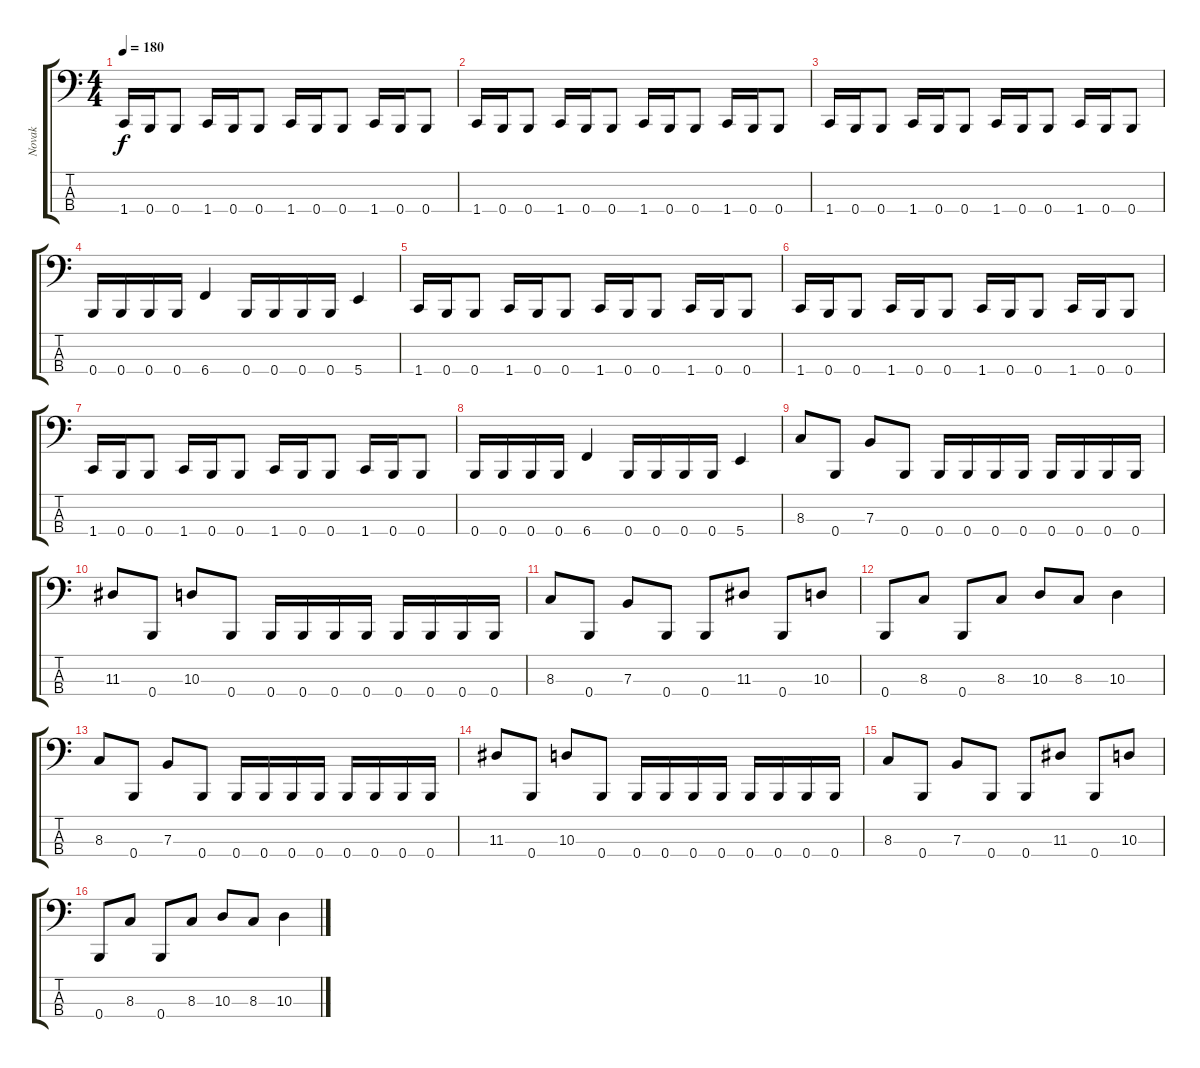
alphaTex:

\track ("Novak" "Novak") {instrument electricbasspick}
\staff {score tabs}
\tuning (D2 A1 E1 B0) {hide}
\ts (4 4)
\tempo 180
\clef f4
\ks c
1.4.16{dy f} 0.4.16 0.4.8 1.4.16 0.4.16 0.4.8 1.4.16 0.4.16 0.4.8 1.4.16 0.4.16 0.4.8 |
1.4.16 0.4.16 0.4.8 1.4.16 0.4.16 0.4.8 1.4.16 0.4.16 0.4.8 1.4.16 0.4.16 0.4.8 |
1.4.16 0.4.16 0.4.8 1.4.16 0.4.16 0.4.8 1.4.16 0.4.16 0.4.8 1.4.16 0.4.16 0.4.8 |
0.4.16 0.4.16 0.4.16 0.4.16 6.4.4 0.4.16 0.4.16 0.4.16 0.4.16 5.4.4 |
1.4.16 0.4.16 0.4.8 1.4.16 0.4.16 0.4.8 1.4.16 0.4.16 0.4.8 1.4.16 0.4.16 0.4.8 |
1.4.16 0.4.16 0.4.8 1.4.16 0.4.16 0.4.8 1.4.16 0.4.16 0.4.8 1.4.16 0.4.16 0.4.8 |
1.4.16 0.4.16 0.4.8 1.4.16 0.4.16 0.4.8 1.4.16 0.4.16 0.4.8 1.4.16 0.4.16 0.4.8 |
0.4.16 0.4.16 0.4.16 0.4.16 6.4.4 0.4.16 0.4.16 0.4.16 0.4.16 5.4.4 |
8.3.8 0.4.8 7.3.8 0.4.8 0.4.16 0.4.16 0.4.16 0.4.16 0.4.16 0.4.16 0.4.16 0.4.16 |
11.3.8 0.4.8 10.3.8 0.4.8 0.4.16 0.4.16 0.4.16 0.4.16 0.4.16 0.4.16 0.4.16 0.4.16 |
8.3.8 0.4.8 7.3.8 0.4.8 0.4.8 11.3.8 0.4.8 10.3.8 |
0.4.8 8.3.8 0.4.8 8.3.8 10.3.8 8.3.8 10.3.4 |
8.3.8 0.4.8 7.3.8 0.4.8 0.4.16 0.4.16 0.4.16 0.4.16 0.4.16 0.4.16 0.4.16 0.4.16 |
11.3.8 0.4.8 10.3.8 0.4.8 0.4.16 0.4.16 0.4.16 0.4.16 0.4.16 0.4.16 0.4.16 0.4.16 |
8.3.8 0.4.8 7.3.8 0.4.8 0.4.8 11.3.8 0.4.8 10.3.8 |
0.4.8 8.3.8 0.4.8 8.3.8 10.3.8 8.3.8 10.3.4
